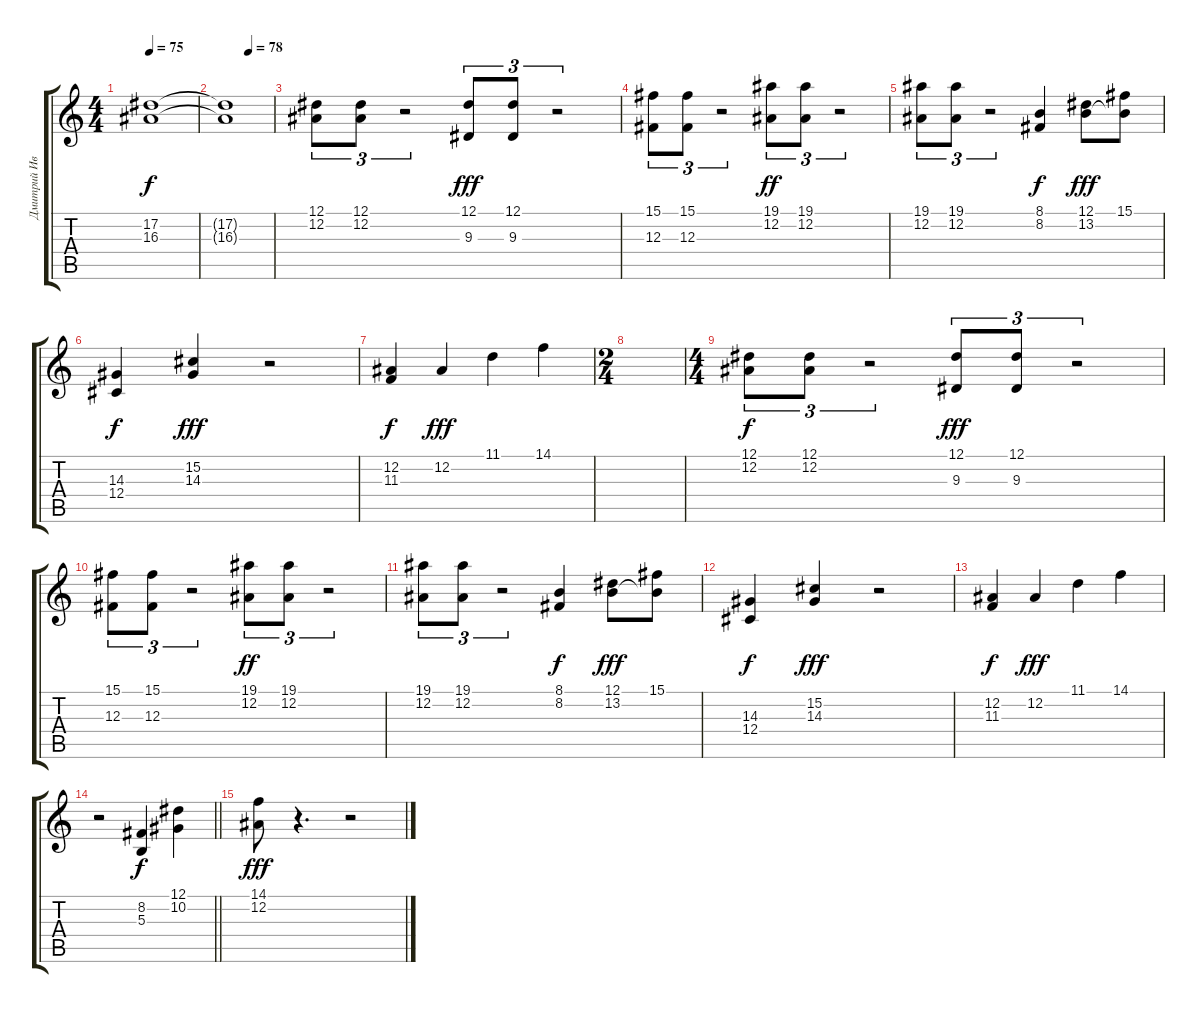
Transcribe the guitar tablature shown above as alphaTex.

\track ("Дмитрий Иванов (пр-я рука)" "Дмитрий Ив") {instrument choiraahs}
\staff {score tabs}
\tuning (Eb4 Bb3 Gb3 Db3 Ab2 Eb2) {hide}
\ts (4 4)
\tempo 75
\clef g2
\ks c
(17.2 16.3).1{dy f} |
\tempo (78 0.5)
(17.2{t} 16.3{t}).1 |
(12.1 12.2).8{tu (3 2) volume 7} (12.1 12.2).8{tu (3 2)} r.2{tu (3 2)} (12.1 9.3).8{tu (3 2) dy fff} (12.1 9.3).8{tu (3 2)} r.2{tu (3 2)} |
(15.1 12.3).8{tu (3 2)} (15.1 12.3).8{tu (3 2)} r.2{tu (3 2)} (19.1 12.2).8{tu (3 2) dy ff} (19.1 12.2).8{tu (3 2)} r.2{tu (3 2)} |
(19.1 12.2).8{tu (3 2)} (19.1 12.2).8{tu (3 2)} r.2{tu (3 2)} (8.1 8.2).4{dy f volume 10 instrument stringensemble1} (12.1 13.2).8{dy fff} (15.1 13.2{t}).8 |
(14.3 12.4).4{dy f} (15.2 14.3).4{dy fff} r.2 |
(12.2 11.3).4{dy f} 12.2.4{dy fff} 11.1.4 14.1.4 |
\ts (2 4)
|
\ts (4 4)
(12.1 12.2).8{tu (3 2) dy f volume 7} (12.1 12.2).8{tu (3 2)} r.2{tu (3 2)} (12.1 9.3).8{tu (3 2) dy fff} (12.1 9.3).8{tu (3 2)} r.2{tu (3 2)} |
(15.1 12.3).8{tu (3 2)} (15.1 12.3).8{tu (3 2)} r.2{tu (3 2)} (19.1 12.2).8{tu (3 2) dy ff} (19.1 12.2).8{tu (3 2)} r.2{tu (3 2)} |
(19.1 12.2).8{tu (3 2)} (19.1 12.2).8{tu (3 2)} r.2{tu (3 2)} (8.1 8.2).4{dy f volume 10 instrument stringensemble1} (12.1 13.2).8{dy fff} (15.1 13.2{t}).8 |
(14.3 12.4).4{dy f} (15.2 14.3).4{dy fff} r.2 |
(12.2 11.3).4{dy f} 12.2.4{dy fff} 11.1.4 14.1.4 |
\barLineRight lightlight
r.2{volume 13} (8.2 5.3).4{dy f} (12.1 10.2).4 |
(14.1 12.2).8{dy fff volume 16 instrument stringensemble1} r.4{d} r.2{volume 12 instrument stringensemble1}
